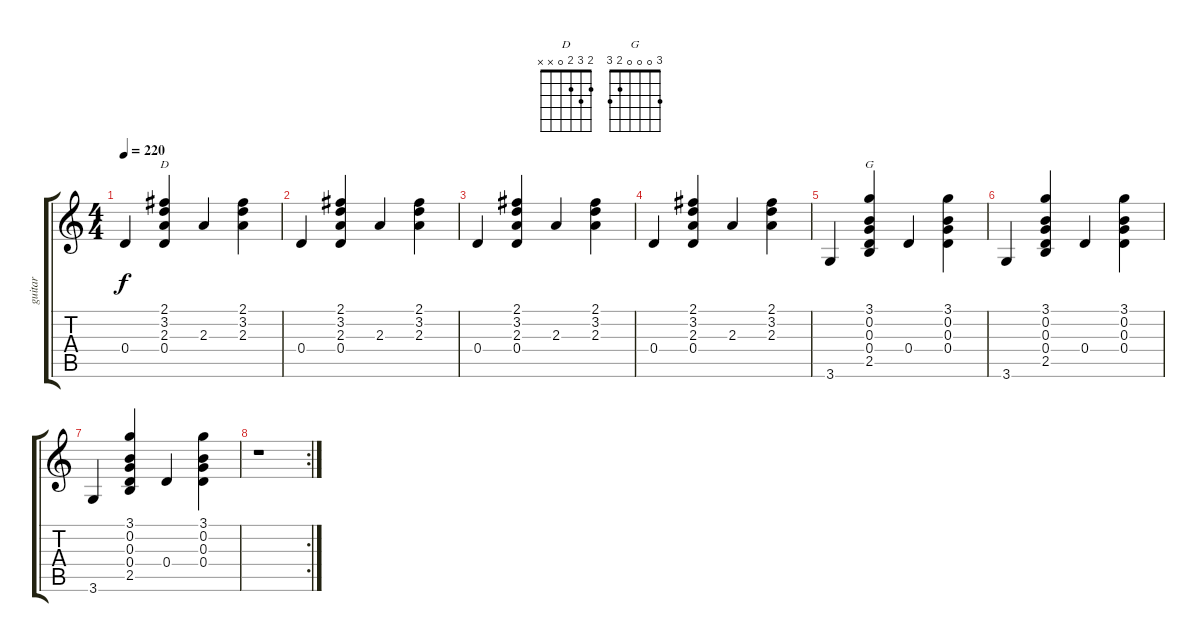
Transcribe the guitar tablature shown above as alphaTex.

\track ("guitar" "guitar") {instrument acousticguitarsteel}
\staff {score tabs}
\tuning (E4 B3 G3 D3 A2 E2) {hide}
\chord ("D" 2 3 2 0 x x)
\chord ("G" 3 0 0 0 2 3)
\ts (4 4)
\tempo 220
\clef g2
\ks c
0.4.4{dy f} (2.1 3.2 2.3 0.4).4{ch "D"} 2.3.4 (2.1 3.2 2.3).4 |
0.4.4 (2.1 3.2 2.3 0.4).4 2.3.4 (2.1 3.2 2.3).4 |
0.4.4 (2.1 3.2 2.3 0.4).4 2.3.4 (2.1 3.2 2.3).4 |
0.4.4 (2.1 3.2 2.3 0.4).4 2.3.4 (2.1 3.2 2.3).4 |
3.6.4 (3.1 0.2 0.3 0.4 2.5).4{ch "G"} 0.4.4 (3.1 0.2 0.3 0.4).4 |
3.6.4 (3.1 0.2 0.3 0.4 2.5).4 0.4.4 (3.1 0.2 0.3 0.4).4 |
3.6.4 (3.1 0.2 0.3 0.4 2.5).4 0.4.4 (3.1 0.2 0.3 0.4).4 |
\rc 2
r.1
